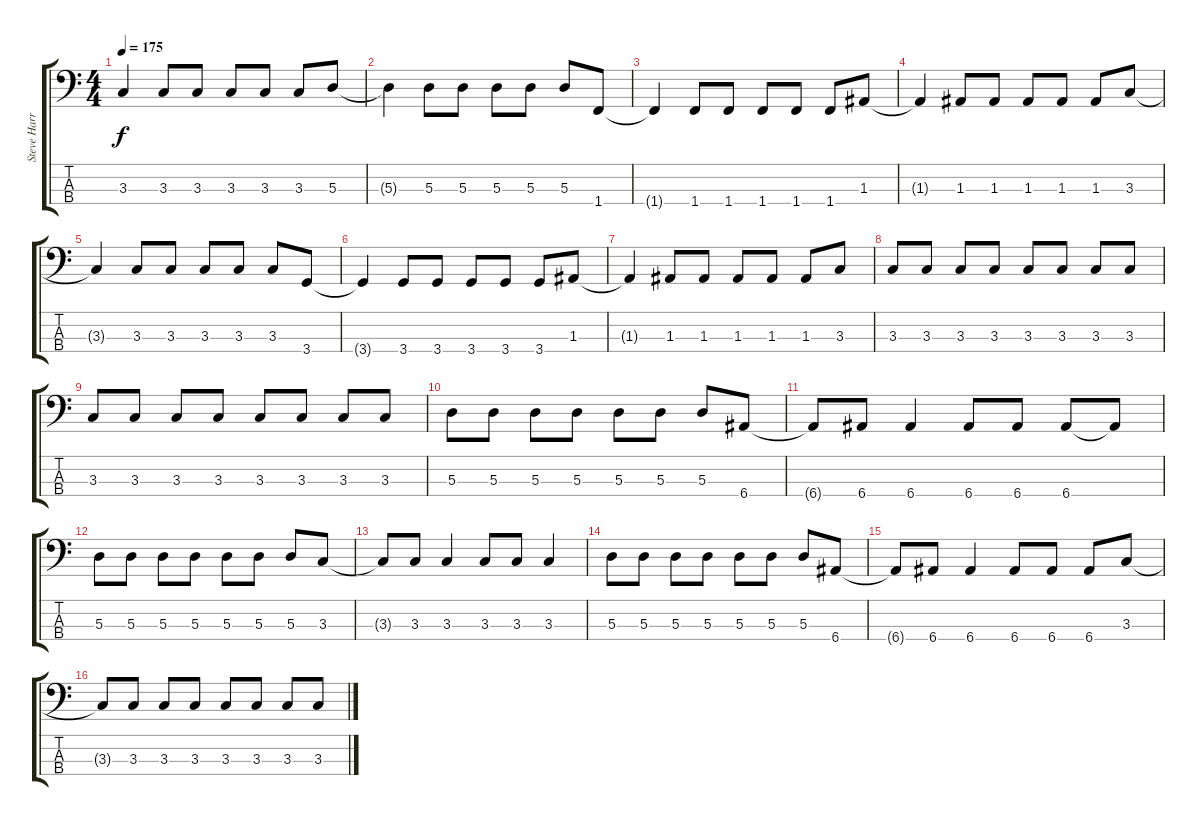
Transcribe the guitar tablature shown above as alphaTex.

\track ("Steve Harris" "Steve Harr") {instrument electricbassfinger}
\staff {score tabs}
\tuning (G2 D2 A1 E1) {hide}
\ts (4 4)
\tempo 175
\clef f4
\ks c
3.3{t}.4{dy f} 3.3.8 3.3.8 3.3.8 3.3.8 3.3.8 5.3.8 |
5.3{t}.4 5.3.8 5.3.8 5.3.8 5.3.8 5.3.8 1.4.8 |
1.4{t}.4 1.4.8 1.4.8 1.4.8 1.4.8 1.4.8 1.3.8 |
1.3{t}.4 1.3.8 1.3.8 1.3.8 1.3.8 1.3.8 3.3.8 |
3.3{t}.4 3.3.8 3.3.8 3.3.8 3.3.8 3.3.8 3.4.8 |
3.4{t}.4 3.4.8 3.4.8 3.4.8 3.4.8 3.4.8 1.3.8 |
1.3{t}.4 1.3.8 1.3.8 1.3.8 1.3.8 1.3.8 3.3.8 |
3.3.8 3.3.8 3.3.8 3.3.8 3.3.8 3.3.8 3.3.8 3.3.8 |
3.3.8 3.3.8 3.3.8 3.3.8 3.3.8 3.3.8 3.3.8 3.3.8 |
5.3.8 5.3.8 5.3.8 5.3.8 5.3.8 5.3.8 5.3.8 6.4.8 |
6.4{t}.8 6.4.8 6.4.4 6.4.8 6.4.8 6.4.8 6.4{t}.8 |
5.3.8 5.3.8 5.3.8 5.3.8 5.3.8 5.3.8 5.3.8 3.3.8 |
3.3{t}.8 3.3.8 3.3.4 3.3.8 3.3.8 3.3.4 |
5.3.8 5.3.8 5.3.8 5.3.8 5.3.8 5.3.8 5.3.8 6.4.8 |
6.4{t}.8 6.4.8 6.4.4 6.4.8 6.4.8 6.4.8 3.3.8 |
3.3{t}.8 3.3.8 3.3.8 3.3.8 3.3.8 3.3.8 3.3.8 3.3.8
